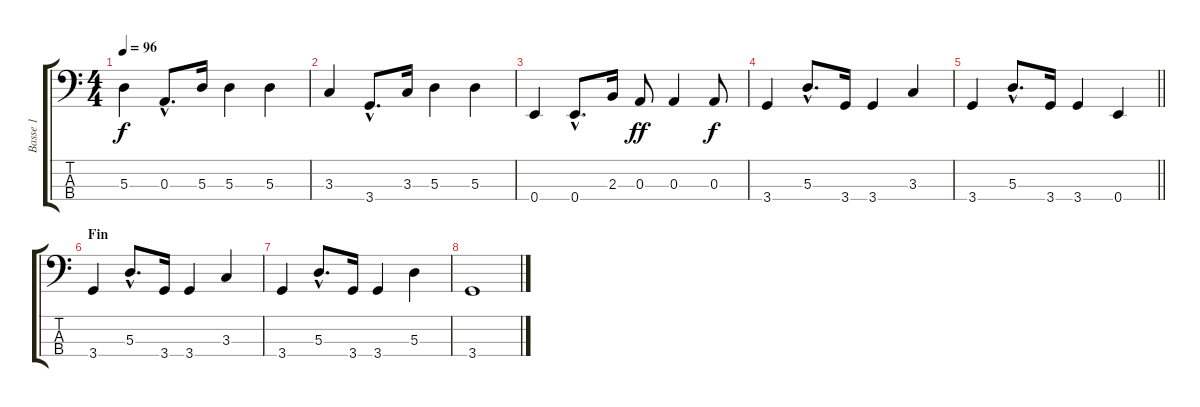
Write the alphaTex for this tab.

\track ("Basse 1" "Basse 1") {instrument electricbassfinger}
\staff {score tabs}
\tuning (G2 D2 A1 E1) {hide}
\ts (4 4)
\tempo 96
\clef f4
\ks c
5.3.4{dy f} 0.3{hac}.8{d} 5.3.16 5.3.4 5.3.4 |
3.3.4 3.4{hac}.8{d} 3.3.16 5.3.4 5.3.4 |
0.4.4 0.4{hac}.8{d} 2.3.16 0.3.8{dy ff} 0.3.4 0.3.8{dy f} |
3.4.4 5.3{hac}.8{d} 3.4.16 3.4.4 3.3.4 |
\barLineRight lightlight
3.4.4 5.3{hac}.8{d} 3.4.16 3.4.4 0.4.4 |
\section ("" "Fin")
3.4.4 5.3{hac}.8{d} 3.4.16 3.4.4 3.3.4 |
3.4.4 5.3{hac}.8{d} 3.4.16 3.4.4 5.3.4 |
3.4.1
